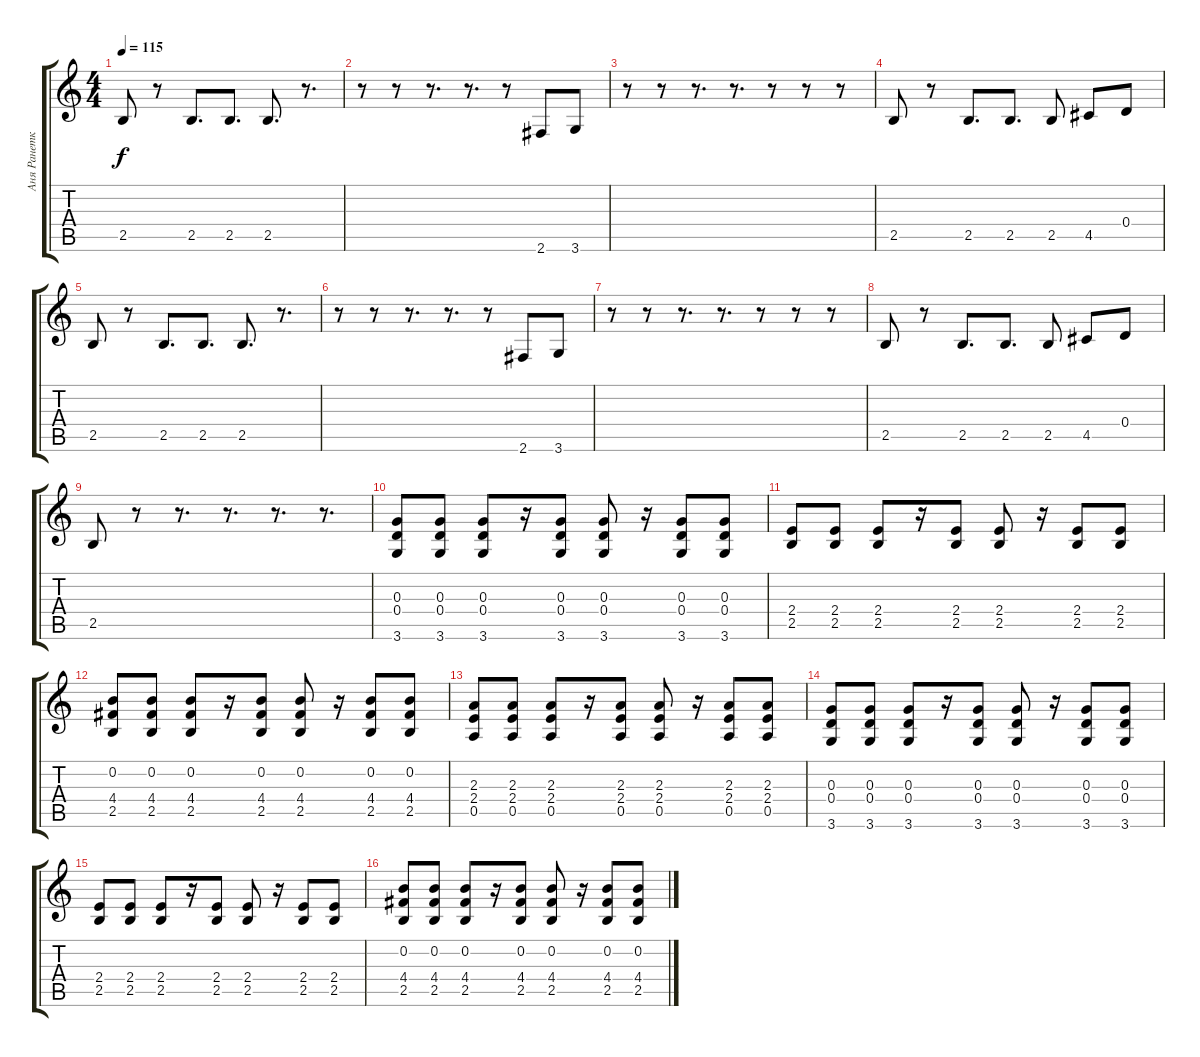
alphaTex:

\track ("Аня Ранетка" "Аня Ранетк") {instrument distortionguitar}
\staff {score tabs}
\tuning (E4 B3 G3 D3 A2 E2) {hide}
\ts (4 4)
\tempo 115
\clef g2
\ks c
2.5.8{dy f} r.8 2.5.8{d} 2.5.8{d} 2.5.8{d} r.8{d} |
r.8 r.8 r.8{d} r.8{d} r.8 2.6.8 3.6.8 |
r.8 r.8 r.8{d} r.8{d} r.8 r.8 r.8 |
2.5.8 r.8 2.5.8{d} 2.5.8{d} 2.5.8 4.5.8 0.4.8 |
2.5.8 r.8 2.5.8{d} 2.5.8{d} 2.5.8{d} r.8{d} |
r.8 r.8 r.8{d} r.8{d} r.8 2.6.8 3.6.8 |
r.8 r.8 r.8{d} r.8{d} r.8 r.8 r.8 |
2.5.8 r.8 2.5.8{d} 2.5.8{d} 2.5.8 4.5.8 0.4.8 |
2.5.8 r.8 r.8{d} r.8{d} r.8{d} r.8{d} |
(0.3 0.4 3.6).8 (0.3 0.4 3.6).8 (0.3 0.4 3.6).8 r.16 (0.3 0.4 3.6).8 (0.3 0.4 3.6).8 r.16 (0.3 0.4 3.6).8 (0.3 0.4 3.6).8 |
(2.4 2.5).8 (2.4 2.5).8 (2.4 2.5).8 r.16 (2.4 2.5).8 (2.4 2.5).8 r.16 (2.4 2.5).8 (2.4 2.5).8 |
(0.2 4.4 2.5).8 (0.2 4.4 2.5).8 (0.2 4.4 2.5).8 r.16 (0.2 4.4 2.5).8 (0.2 4.4 2.5).8 r.16 (0.2 4.4 2.5).8 (0.2 4.4 2.5).8 |
(2.3 2.4 0.5).8 (2.3 2.4 0.5).8 (2.3 2.4 0.5).8 r.16 (2.3 2.4 0.5).8 (2.3 2.4 0.5).8 r.16 (2.3 2.4 0.5).8 (2.3 2.4 0.5).8 |
(0.3 0.4 3.6).8 (0.3 0.4 3.6).8 (0.3 0.4 3.6).8 r.16 (0.3 0.4 3.6).8 (0.3 0.4 3.6).8 r.16 (0.3 0.4 3.6).8 (0.3 0.4 3.6).8 |
(2.4 2.5).8 (2.4 2.5).8 (2.4 2.5).8 r.16 (2.4 2.5).8 (2.4 2.5).8 r.16 (2.4 2.5).8 (2.4 2.5).8 |
(0.2 4.4 2.5).8 (0.2 4.4 2.5).8 (0.2 4.4 2.5).8 r.16 (0.2 4.4 2.5).8 (0.2 4.4 2.5).8 r.16 (0.2 4.4 2.5).8 (0.2 4.4 2.5).8
